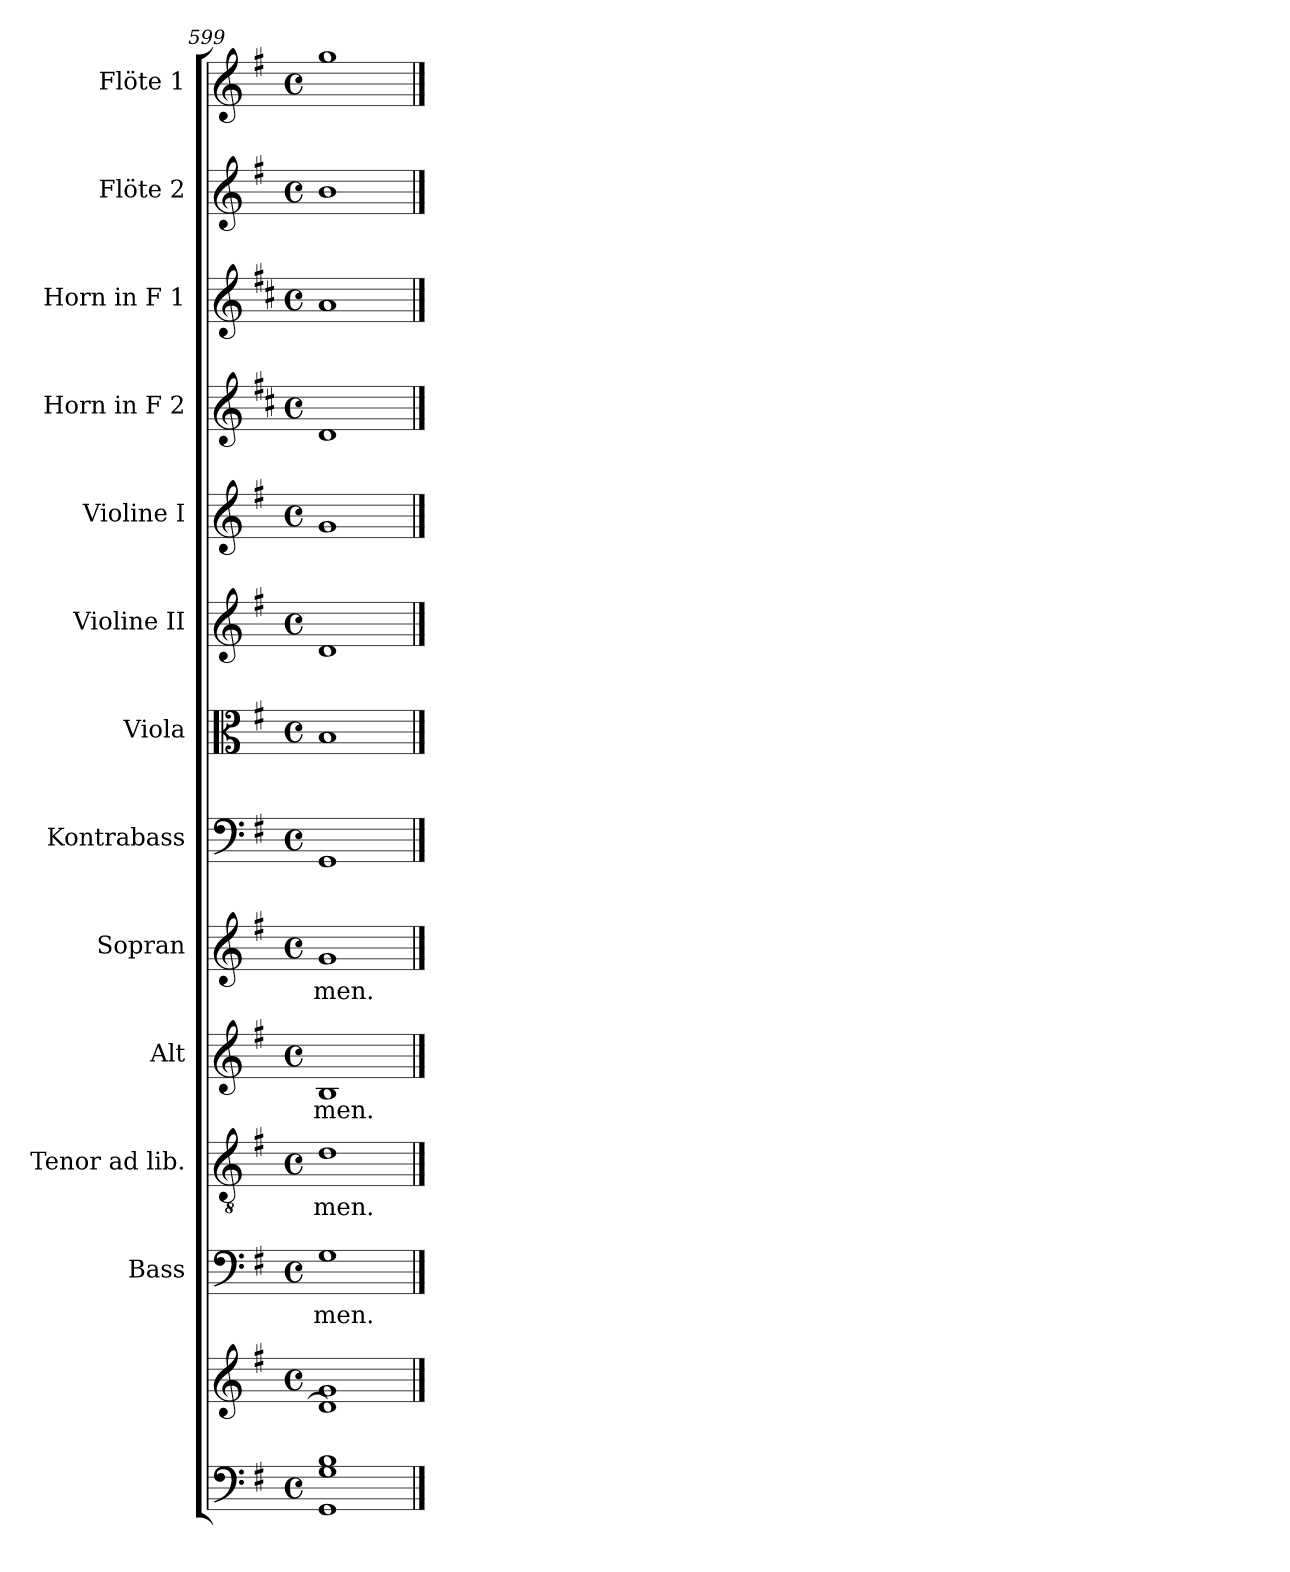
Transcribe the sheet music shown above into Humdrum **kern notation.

**kern	**kern	**kern	**text	**kern	**text	**kern	**text	**kern	**text	**kern	**kern	**kern	**kern	**kern	**kern	**kern	**kern
*part13	*part13	*part12	*part12	*part11	*part11	*part10	*part10	*part9	*part9	*part8	*part7	*part6	*part5	*part4	*part3	*part2	*part1
*staff14	*staff13	*staff12	*staff12	*staff11	*staff11	*staff10	*staff10	*staff9	*staff9	*staff8	*staff7	*staff6	*staff5	*staff4	*staff3	*staff2	*staff1
*	*	*I"Bass	*	*I"Tenor ad lib.	*	*I"Alt	*	*I"Sopran	*	*I"Kontrabass	*I"Viola	*I"Violine II	*I"Violine I	*I"Horn in F 2	*I"Horn in F 1	*I"Flöte 2	*I"Flöte 1
*	*	*I'B.	*	*I'T.	*	*I'A.	*	*I'S.	*	*I'Kb.	*I'Vla.	*I'Vl. II	*I'Vl. I	*	*	*I'Fl. 2	*I'Fl. 1
*clefF4	*clefG2	*clefF4	*	*clefGv2	*	*clefG2	*	*clefG2	*	*clefF4	*clefC3	*clefG2	*clefG2	*clefG2	*clefG2	*clefG2	*clefG2
*	*	*	*	*	*	*	*	*	*	*ITrd7c12	*	*	*	*ITrd4c7	*ITrd4c7	*	*
*k[f#]	*k[f#]	*k[f#]	*	*k[f#]	*	*k[f#]	*	*k[f#]	*	*k[f#]	*k[f#]	*k[f#]	*k[f#]	*k[f#]	*k[f#]	*k[f#]	*k[f#]
*G:	*G:	*G:	*	*G:	*	*G:	*	*G:	*	*G:	*G:	*G:	*G:	*G:	*G:	*G:	*G:
*M4/4	*M4/4	*M4/4	*	*M4/4	*	*M4/4	*	*M4/4	*	*M4/4	*M4/4	*M4/4	*M4/4	*M4/4	*M4/4	*M4/4	*M4/4
*met(c)	*met(c)	*met(c)	*	*met(c)	*	*met(c)	*	*met(c)	*	*met(c)	*met(c)	*met(c)	*met(c)	*met(c)	*met(c)	*met(c)	*met(c)
=599	=599	=599	=599	=599	=599	=599	=599	=599	=599	=599	=599	=599	=599	=599	=599	=599	=599
*^	*^	*	*	*	*	*	*	*	*	*	*	*	*	*	*	*	*
!	!	!	!	!	!LO:LY:b	!	!LO:LY:b	!	!LO:LY:b	!	!LO:LY:b	!	!	!	!	!	!	!	!
1G 1B	1GG	1g	1d]	1G	-men.	1d	-men.	1B	-men.	1g	-men.	1GGG	1B	1d	1g	1G	1d	1b	1gg
*v	*v	*	*	*	*	*	*	*	*	*	*	*	*	*	*	*	*	*	*
*	*v	*v	*	*	*	*	*	*	*	*	*	*	*	*	*	*	*	*
==	==	==	==	==	==	==	==	==	==	==	==	==	==	==	==	==	==
*-	*-	*-	*-	*-	*-	*-	*-	*-	*-	*-	*-	*-	*-	*-	*-	*-	*-
